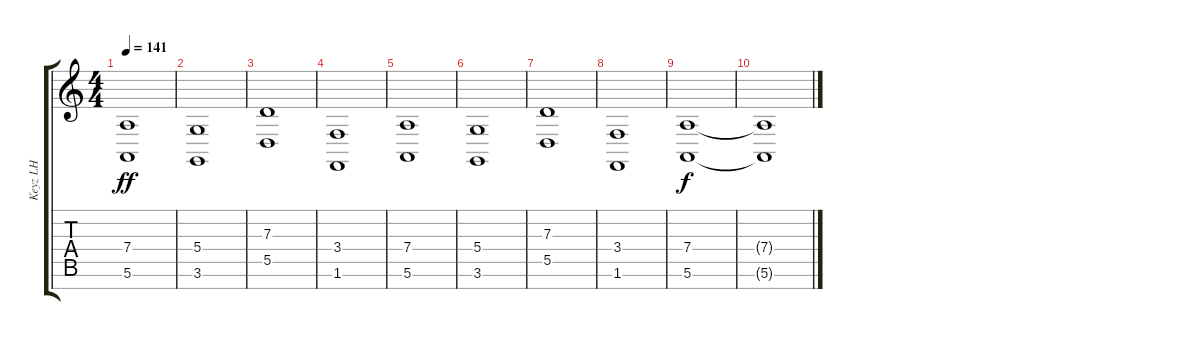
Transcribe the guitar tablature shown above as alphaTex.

\track ("Keyz LH" "Keyz LH") {instrument stringensemble1}
\staff {score tabs}
\tuning (E4 B3 G3 D3 A2 E2 B1) {hide}
\ts (4 4)
\tempo 141
\clef g2
\ks c
(7.4 5.6).1{dy ff} |
(5.4 3.6).1 |
(7.3 5.5).1 |
(3.4 1.6).1 |
(7.4 5.6).1 |
(5.4 3.6).1 |
(7.3 5.5).1 |
(3.4 1.6).1 |
(7.4 5.6).1{dy f} |
(7.4{t} 5.6{t}).1
